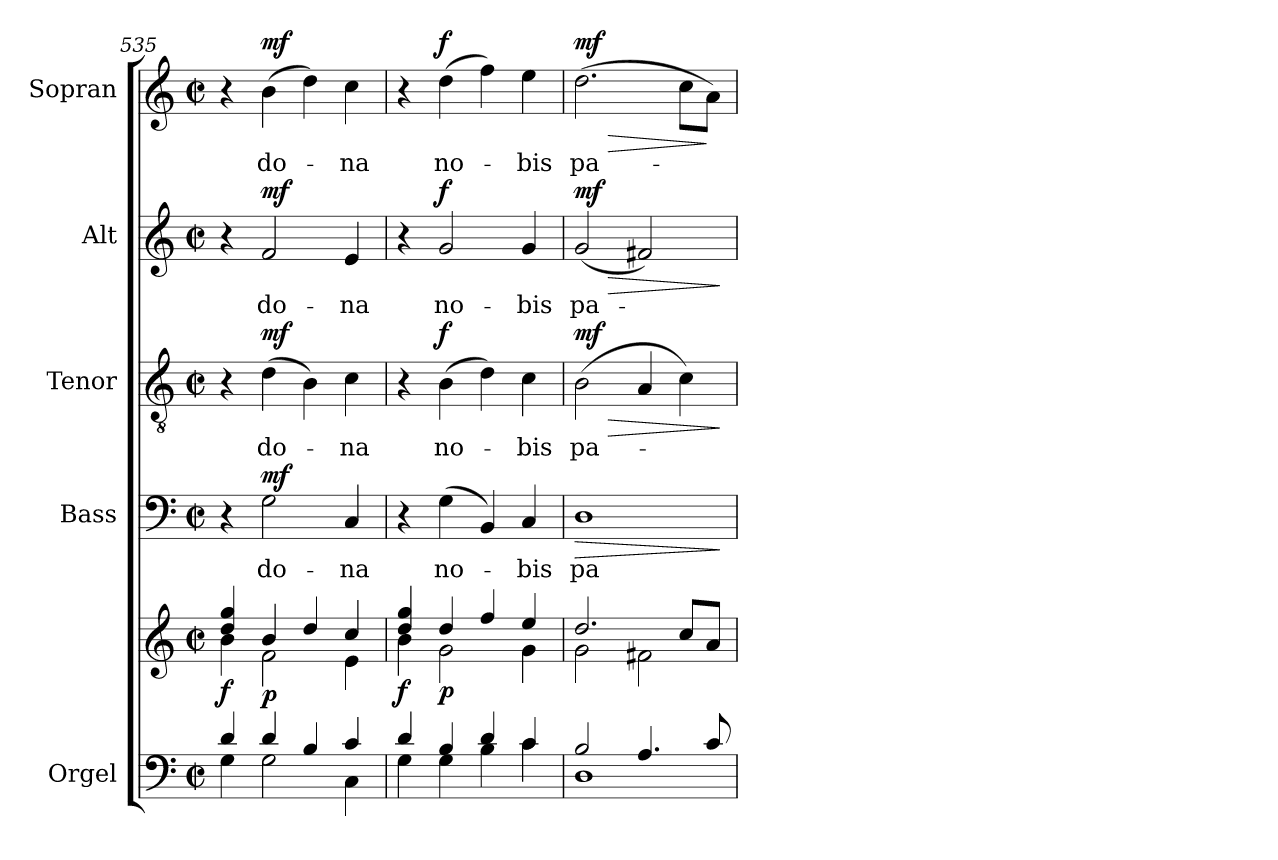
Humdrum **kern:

**kern	**kern	**dynam	**kern	**text	**dynam	**kern	**text	**dynam	**kern	**text	**dynam	**kern	**text	**dynam
*part5	*part5	*part5	*part4	*part4	*part4	*part3	*part3	*part3	*part2	*part2	*part2	*part1	*part1	*part1
*staff6	*staff5	*staff5/6	*staff4	*staff4	*staff4	*staff3	*staff3	*staff3	*staff2	*staff2	*staff2	*staff1	*staff1	*staff1
*I"Orgel	*	*	*I"Bass	*	*	*I"Tenor	*	*	*I"Alt	*	*	*I"Sopran	*	*
*I'Org.	*	*	*I'B.	*	*	*I'T.	*	*	*I'A.	*	*	*I'S.	*	*
*clefF4	*clefG2	*	*clefF4	*	*	*clefGv2	*	*	*clefG2	*	*	*clefG2	*	*
*k[]	*k[]	*	*k[]	*	*	*k[]	*	*	*k[]	*	*	*k[]	*	*
*C:	*C:	*	*C:	*	*	*C:	*	*	*C:	*	*	*C:	*	*
*M2/2	*M2/2	*	*M2/2	*	*	*M2/2	*	*	*M2/2	*	*	*M2/2	*	*
*met(c|)	*met(c|)	*	*met(c|)	*	*	*met(c|)	*	*	*met(c|)	*	*	*met(c|)	*	*
=535	=535	=535	=535	=535	=535	=535	=535	=535	=535	=535	=535	=535	=535	=535
*^	*^	*	*	*	*	*	*	*	*	*	*	*	*	*
!	!	!	!	!LO:DY:b	!	!	!	!	!	!	!	!	!	!	!	!
4d/	4G\	4dd/ 4gg/	4b\	f	4r	.	.	4r	.	.	4r	.	.	4r	.	.
!	!	!	!	!LO:DY:b	!	!LO:LY:b	!LO:DY:a	!	!LO:LY:b	!LO:DY:a	!	!LO:LY:b	!LO:DY:a	!	!LO:LY:b	!LO:DY:a
4d/	2G\	4b/	2f\	p	2G\	do-	mf	(>4d\	do-	mf	2f/	do-	mf	(>4b\	do-	mf
4B/	.	4dd/	.	.	.	.	.	4B\)	.	.	.	.	.	4dd\)	.	.
!	!	!	!	!	!	!LO:LY:b	!	!	!LO:LY:b	!	!	!LO:LY:b	!	!	!LO:LY:b	!
4c/	4C\	4cc/	4e\	.	4C/	-na	.	4c\	-na	.	4e/	-na	.	4cc\	-na	.
=536	=536	=536	=536	=536	=536	=536	=536	=536	=536	=536	=536	=536	=536	=536	=536	=536
!	!	!	!	!LO:DY:b	!	!	!	!	!	!	!	!	!	!	!	!
4d/	4G\	4dd/ 4gg/	4b\	f	4r	.	.	4r	.	.	4r	.	.	4r	.	.
!	!	!	!	!LO:DY:b	!	!LO:LY:b	!	!	!LO:LY:b	!LO:DY:a	!	!LO:LY:b	!LO:DY:a	!	!LO:LY:b	!LO:DY:a
4B/	4G\	4dd/	2g\	p	(>4G\	no-	.	(>4B\	no-	f	2g/	no-	f	(>4dd\	no-	f
4d/	4B\	4ff/	.	.	4BB/)	.	.	4d\)	.	.	.	.	.	4ff\)	.	.
!	!	!	!	!	!	!LO:LY:b	!	!	!LO:LY:b	!	!	!LO:LY:b	!	!	!LO:LY:b	!
4c/	4c\	4ee/	4g\	.	4C/	-bis	.	4c\	-bis	.	4g/	-bis	.	4ee\	-bis	.
=537	=537	=537	=537	=537	=537	=537	=537	=537	=537	=537	=537	=537	=537	=537	=537	=537
!	!	!	!	!	!	!LO:LY:b	!LO:HP:b	!	!LO:LY:b	!LO:HP:b	!	!LO:LY:b	!LO:HP:b	!	!LO:LY:b	!LO:HP:b
!	!	!	!	!	!	!	!	!	!	!LO:DY:n=1:a	!	!	!LO:DY:n=1:a	!	!	!LO:DY:n=1:a
2B/	1D	2.dd/	2g\	.	1D	pa-	>	(>2B\	pa-	> mf	(<2g/	pa-	> mf	(>2.dd\	pa-	> mf
4.A/	.	.	2f#X\	.	.	.	.	4A/	.	.	2f#X/)	.	.	.	.	.
.	.	8cc/L	.	.	.	.	.	4c\)	.	.	.	.	.	8cc\L	.	.
8c/	.	8a/J	.	.	.	.	.	.	.	.	.	.	.	8a\J)	.	]
*v	*v	*	*	*	*	*	*	*	*	*	*	*	*	*	*	*
*	*v	*v	*	*	*	*	*	*	*	*	*	*	*	*	*
.	.	.	.	.	]	.	.	]	.	.	]	.	.	.
=	=	=	=	=	=	=	=	=	=	=	=	=	=	=
*-	*-	*-	*-	*-	*-	*-	*-	*-	*-	*-	*-	*-	*-	*-
